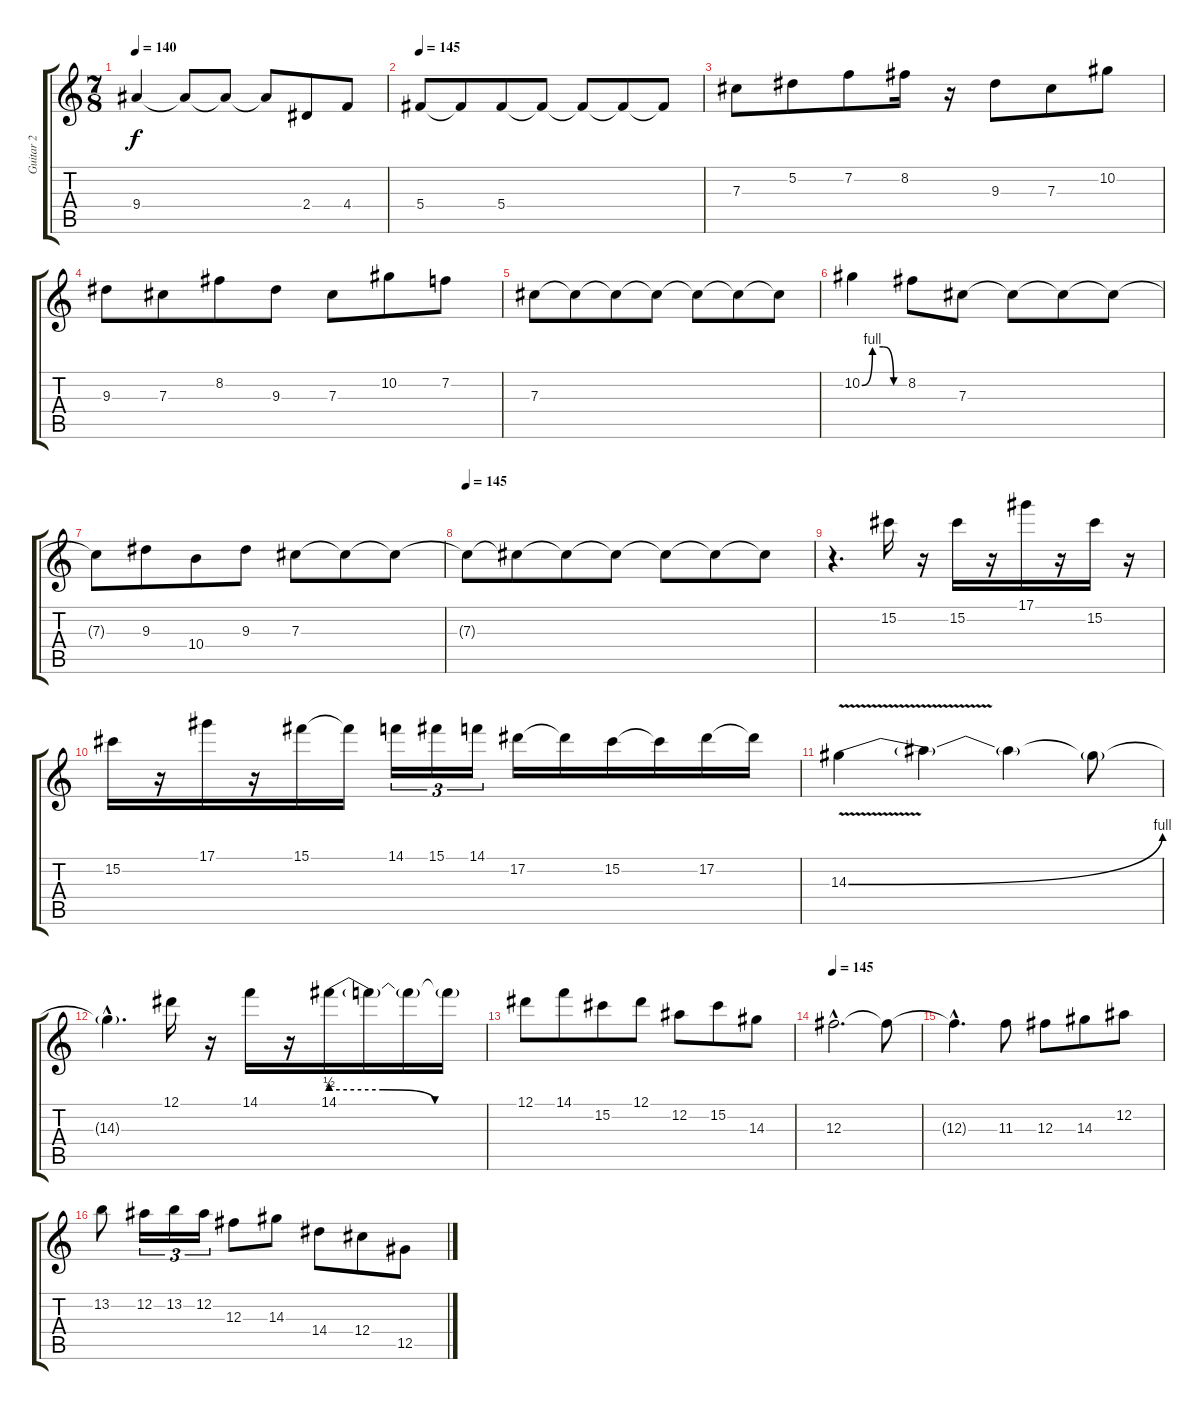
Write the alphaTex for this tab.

\track ("Guitar 2" "Guitar 2") {instrument overdrivenguitar}
\staff {score tabs}
\tuning (Eb4 Bb3 Gb3 Db3 Ab2 Eb2) {hide}
\ts (7 8)
\tempo 140
\clef g2
\ks c
9.4{t}.4{dy f} 9.4{t}.8 9.4{t}.8 9.4{t}.8 2.4.8 4.4.8 |
\tempo 145
5.4.8 5.4{t}.8 5.4.8 5.4{t}.8 5.4{t}.8 5.4{t}.8 5.4{t}.8 |
7.3.8 5.2.8 7.2.8 8.2.16 r.16 9.3.8 7.3.8 10.2.8 |
9.3.8 7.3.8 8.2.8 9.3.8 7.3.8 10.2.8 7.2.8 |
7.3.8 7.3{t}.8 7.3{t}.8 7.3{t}.8 7.3{t}.8 7.3{t}.8 7.3{t}.8 |
10.2{be (custom 0 0 15 4 30 4 45 0 60 0)}.4 8.2.8 7.3.8 7.3{t}.8 7.3{t}.8 7.3{t}.8 |
7.3{t}.8 9.3.8 10.4.8 9.3.8 7.3.8 7.3{t}.8 7.3{t}.8 |
\tempo 145
7.3{t}.8 7.3{t}.8 7.3{t}.8 7.3{t}.8 7.3{t}.8 7.3{t}.8 7.3{t}.8 |
r.4{d} 15.2.16 r.16 15.2.16 r.16 17.1.16 r.16 15.2.16 r.16 |
15.2.16 r.16 17.1.16 r.16 15.1.16 15.1{t}.16 14.1.16{tu (3 2)} 15.1.16{tu (3 2)} 14.1.16{tu (3 2)} 17.2.16 17.2{t}.16 15.2.16 15.2{t}.16 17.2.16 17.2{t}.16 |
14.3{be (bend 0 0 60 4) v}.4 14.3{t}.4 14.3{t}.4 14.3{t}.8 |
14.3{hac t}.4{d} 12.1.16 r.16 14.1.16 r.16 14.1{be (custom 0 2 20 2 40 0 60 0)}.16 14.1{t}.16 14.1{t}.16 14.1{t}.16 |
12.1.8 14.1.8 15.2.8 12.1.8 12.2.8 15.2.8 14.3.8 |
\tempo 145
12.3{hac}.2{d} 12.3{t}.8 |
12.3{hac t}.4{d} 11.3.8 12.3.8 14.3.8 12.2.8 |
13.2.8 12.2.16{tu (3 2)} 13.2.16{tu (3 2)} 12.2.16{tu (3 2)} 12.3.8 14.3.8 14.4.8 12.4.8 12.5.8
